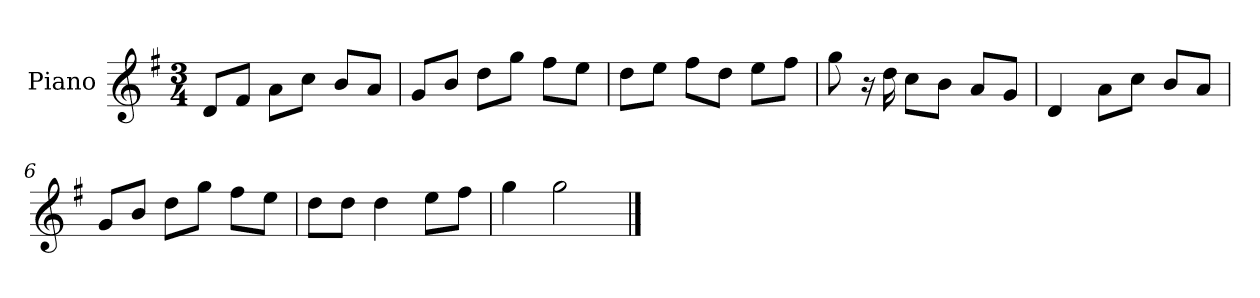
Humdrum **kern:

**kern
*part1
*staff1
*I"Piano
*I'P-no
*clefG2
*k[f#]
*M3/4
*MM91
=1
8d/L
8f#/J
8a\L
8cc\J
8b/L
8a/J
=2
8g/L
8b/J
8dd\L
8gg\J
8ff#\L
8ee\J
=3
8dd\L
8ee\J
8ff#\L
8dd\J
8ee\L
8ff#\J
=4
8gg\
16r
16dd\
8cc\L
8b\J
8a/L
8g/J
=5
4d/
8a\L
8cc\J
8b/L
8a/J
=6
8g/L
8b/J
8dd\L
8gg\J
8ff#\L
8ee\J
!!LO:LB:g=z
=7
8dd\L
8dd\J
4dd\
8ee\L
8ff#\J
=8
4gg\
2gg\
==
*-
